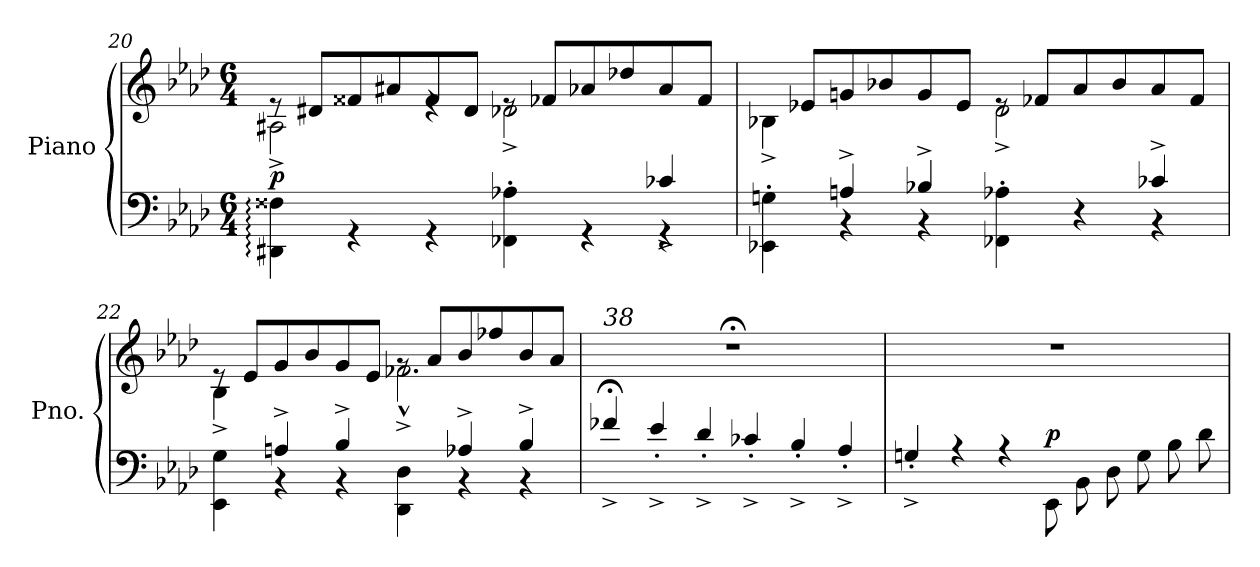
**kern	**kern	**dynam
*part1	*part1	*part1
*staff2	*staff1	*staff1/2
*I"Piano	*	*
*I'Pno.	*	*
*clefF4	*clefG2	*
*k[b-e-a-d-]	*k[b-e-a-d-]	*
*M6/4	*M6/4	*
=20	=20	=20
*^	*^	*
!	!	!	!	!LO:DY:b
4DD#X\: 4F##X\:	4ryy	8re	2A#X^\	p
.	.	8d#X/L	.	.
*v	*v	*	*	*
4rGG	8f##X/	.	.
.	8a#X/	.	.
4rGG	8f##/	4re	.
.	8d#/J	.	.
4FF-X\' 4A-X\'	8re	(>2d-X^\	.
.	8f-X/L	.	.
4rGG	8a-X/	.	.
.	8dd-X/	.	.
*^	*	*	*
4rGG	4c-X^/)	8a-/	4ryy	.
.	.	8f-/J	.	.
!!LO:LB:g=z	!!
=21	=21	=21	=21	=21
4EE-X\' 4Gn\'	4ryy	8reyy	4B-X^\	.
.	.	8e-X/L	.	.
4An^/	4r	8gn/	2ryy	.
.	.	8b-X/	.	.
4B-X^/	4r	8g/	.	.
.	.	8e-/J	.	.
4FF-X\' 4A-X\'	4ryy	8re	(>2d-^\	.
.	.	8f-X/L	.	.
4ryy	4r	8a-/	.	.
.	.	8b-/	.	.
4c-X^/)	4r	8a-/	4ryy	.
.	.	8f-/J	.	.
=22	=22	=22	=22	=22
4EE-\ 4G\	4ryy	8re	4B-^\	.
.	.	8e-/L	.	.
4An^/	4r	8g/	2ryy	.
.	.	8b-/	.	.
4B-^/	4r	8g/	.	.
.	.	8e-/J	.	.
4DD-\ 4D-\	4ryy	8rg	2.f-X^^^\	.
.	.	8a-/L	.	.
4A-X^/	4r	8b-/	.	.
.	.	8ff-X/	.	.
4B-^/	4r	8b-/	.	.
.	.	8a-/J	.	.
*v	*v	*	*	*
*	*v	*v	*
=23	=23	=23
!	!LO:TX:a:i:t=38	!
4f-X;<^/	1.r;<	.
4e-'^/	.	.
4d-'^/	.	.
4c-X'^/	.	.
4B-'^/	.	.
4A-'^/	.	.
!!LO:LB:g=z
=24	=24	=24
4Gn'^/	1.r	.
4rA	.	.
4rA	.	.
!	!	!LO:DY:a=2
8EE-\L	.	p
8BB-\	.	.
8D-\	.	.
8G\	.	.
8B-\	.	.
8d-\	.	.
=	=	=
*-	*-	*-
